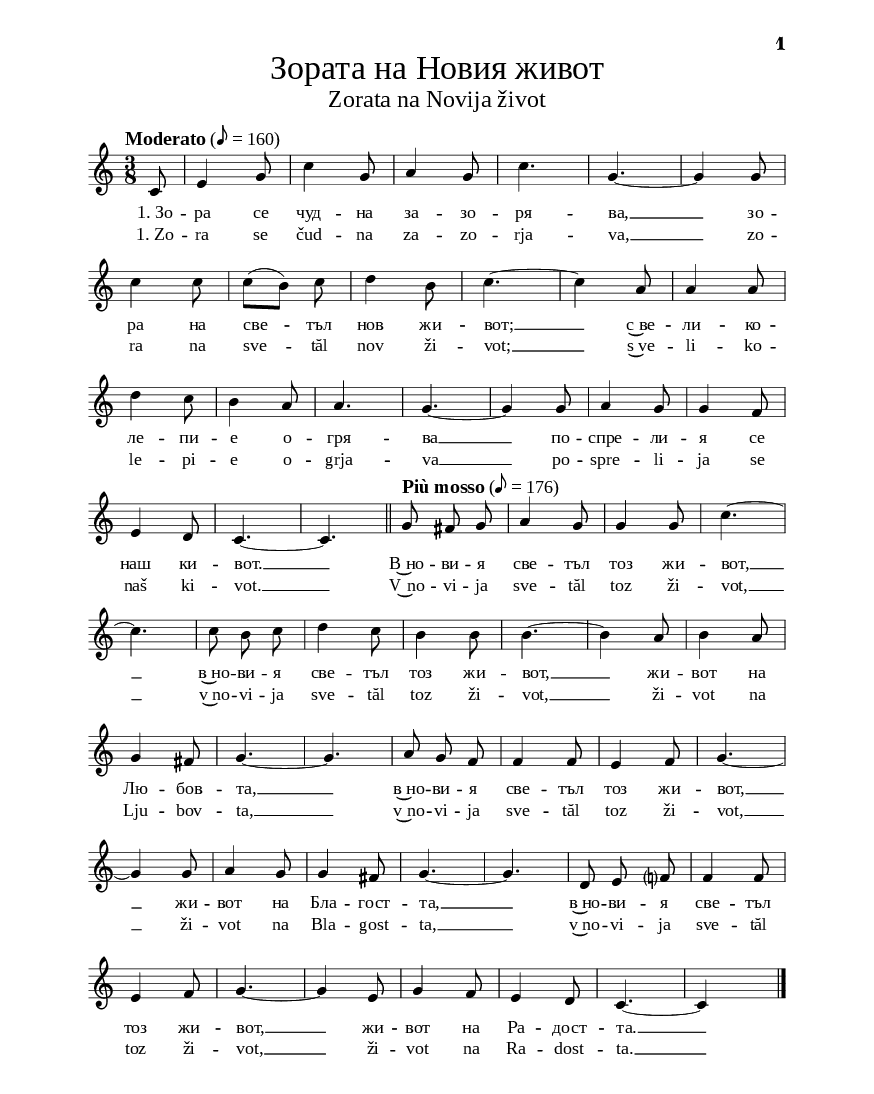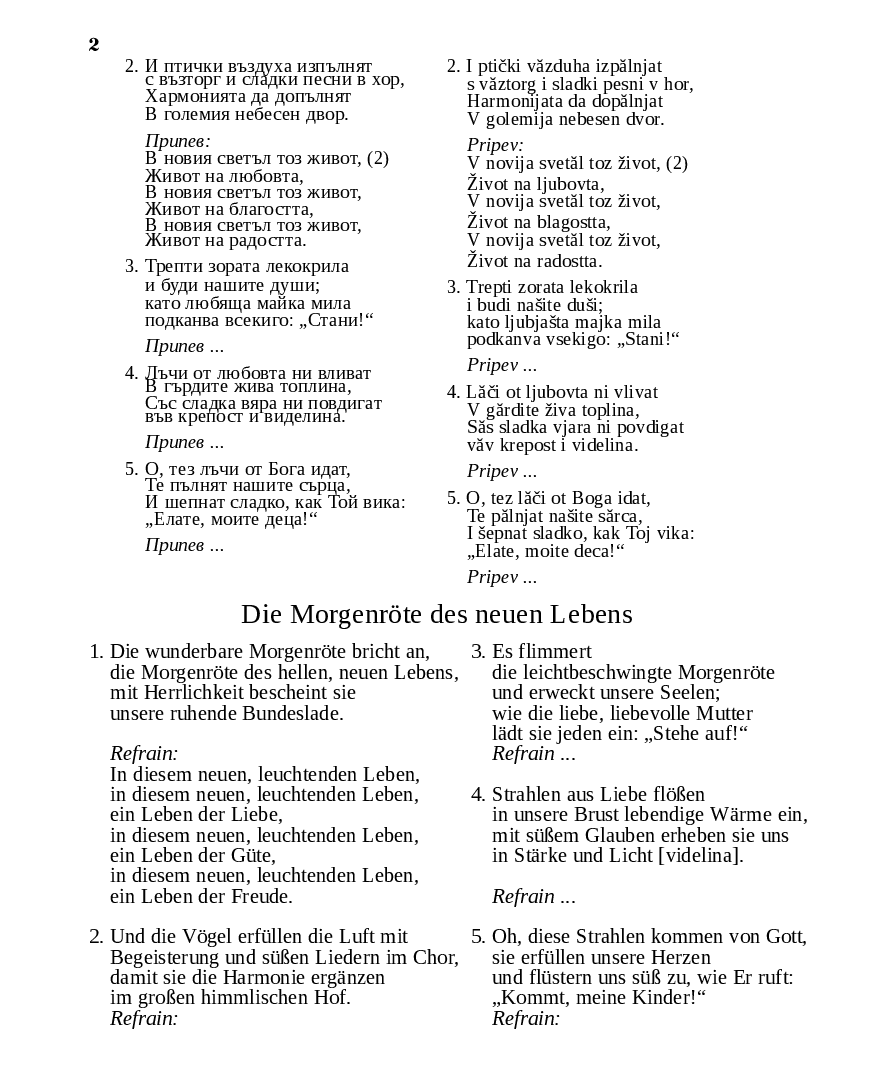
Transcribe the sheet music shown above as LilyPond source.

\version "2.24.2"

% include paper part and global functions
\include "include/globals.ily"

\bookpart {
  \label #'ref016
  \tocItem \markup "Зората на Новия живот – Zorata na Novija život"
  \include "include/bookpart-paper.ily"
  \score {
    \include "include/score-layout.ily"

    \new Voice \absolute  {
      \clef treble
      \key c \major
      \time 3/8
      \tempoFunc "Moderato" 8 "160"
      \partial 8
      \autoBeamOff
      c'8 |e'4 g'8|c''4 g'8 |a'4 g'8 |c''4.| g'4. ~ |  g'4 g'8 |\break
      c''4 c''8| \once \autoBeamOn c''8 ([  b'8  ])  \noBeam  c''8 |d''4 b'8  |c''4. ~ | c''4  a'8| a'4 a'8| \break
      d''4  c''8| b'4 a'8| a'4. | g'4. ~ | g'4  g'8 | a'4 g'8 | g'4 f'8 | \break
      e'4 d'8| c'4. ~ | c'4.  | \bar "||"
      \tempoFunc "Più mosso" 8 "176"
      g'8  fis'8 g'8 | a'4 g'8 | g'4 g'8 | c''4. ~ | \break
      c''4.  | c''8 b'8 c''8| d''4 c''8 | b'4  b'8 | b'4. ~ | b'4   a'8| b'4 a'8 | \break
      g'4 fis'8 | g'4. ~ | g'4.  | a'8 g'8 f'8 | f'4 f'8 | e'4 f'8 | g'4. ~ | \break
      g'4  g'8 | a'4 g'8 | g'4 fis'8 | g'4. ~ | g'4. | d'8 e'8 f'?8| f'4 f'8 | \break
      e'4 f'8 | g'4. ~ |g'4  e'8 | g'4 f'8 | e'4 d'8 | c'4. ~ | c' 4 s8 | \bar "|."
    }

    \addlyrics {
      "1. Зо" -- ра се чуд -- на за -- зо -- ря -- ва, __ зо --
      ра на све -- тъл нов жи -- вот; __ с~ве -- ли -- ко --
      ле -- пи -- е о -- гря -- ва __  по -- спре -- ли -- я се
      наш ки -- вот. __  В~но -- ви -- я све -- тъл тоз жи -- вот, __
      в~но -- ви -- я све -- тъл тоз жи -- вот, __  жи -- вот на
      Лю -- бов -- та, __   в~но -- ви -- я све -- тъл тоз жи -- вот, __
      жи -- вот на Бла -- гост -- та, __  в~но -- ви -- я све -- тъл
      тоз жи -- вот, __  жи -- вот на Ра -- дост -- та. __ 
    }

   \addlyrics {
      "1. Zo" -- ra se čud -- na za -- zo -- rja -- va, __ zo --
      ra na sve -- tăl nov ži -- vot; __ s~ve -- li -- ko --
      le -- pi -- e o -- grja -- va __  po -- spre -- li -- ja se
      naš ki -- vot. __ V~no -- vi -- ja sve -- tăl toz ži -- vot, __
      v~no -- vi -- ja sve -- tăl toz ži -- vot, __ ži -- vot na
      Lju -- bov -- ta,  __  v~no -- vi -- ja sve -- tăl toz ži -- vot, __
      ži -- vot na Bla -- gost -- ta, __ v~no -- vi -- ja sve -- tăl
      toz ži -- vot, __  ži -- vot na Ra -- dost -- ta. __ 
    }

    \header {
      title = \titleFunc "Зората на Новия живот" "Zorata na Novija život"
    }

    \midi{}
  } % score

  \pageBreak

  \markup \fontsize #+1.7 {
    \hspace #5
    \override #'(baseline-skip . 1.8)
    \column {
      \line { 2. И птички въздуха изпълнят }
      \line {   "   " с възторг и сладки песни в хор, }
      \line {   "   " Хармонията да допълнят }
      \line {   "   " В големия небесен двор.}

      \line { " " }
      \line { "   " \italic {Припев: } }
      \line {  "   " В новия светъл тоз живот, (2) }
      \line { "   " Живот на любовта, }
      \line {  "   " В новия светъл тоз живот,}
      \line { "   " Живот на благостта, }
      \line { "   "  В новия светъл тоз живот,}
      \line {  "   " Живот на радостта.}
      \line { " " }

      \line { 3. Трепти зората лекокрила  }
      \line {   "   " и буди нашите души; }
      \line {   "   " като любяща майка мила}
      \line {   "   " подканва всекиго: „Стани!“}

      \line { " " }
      \line { "   " \italic {Припев ...} }
      \line { " " }

      \line { 4. Лъчи от любовта ни вливат }
      \line {   "   " В гърдите жива топлина, }
      \line {   "   " Със сладка вяра ни повдигат }
      \line {   "   " във крепост и виделина. }

      \line { " " }
      \line { "   " \italic {Припев ...} }
      \line { " " }

      \line { 5.  О, тез лъчи от Бога идат, }
      \line {   "   " Те пълнят нашите сърца, }
      \line {   "   " И шепнат сладко, как Той вика: }
      \line {   "   " „Елате, моите деца!“ }
      \line { " " }
      \line { "   " \italic {Припев ...} }
      \line { " " }
    }

    \hspace #5
    \override #'(baseline-skip . 1.8)
        \column {
      \line { 2. I ptički văzduha izpălnjat }
      \line {   "   " s văztorg i sladki pesni v hor, }
      \line {   "   " Harmonijata da dopălnjat }
      \line {   "   " V golemija nebesen dvor.}

      \line { " " }
      \line { "   " \italic {Pripev: } }
      \line {  "   " V novija svetăl toz život, (2) }
      \line { "   " Život na ljubovta, }
      \line {  "   " V novija svetăl toz život,}
      \line { "   " Život na blagostta, }
      \line { "   "  V novija svetăl toz život,}
      \line {  "   " Život na radostta.}
      \line { " " }

      \line { 3. Trepti zorata lekokrila  }
      \line {   "   " i budi našite duši; }
      \line {   "   " kato ljubjašta majka mila}
      \line {   "   " podkanva vsekigo: „Stani!“}

      \line { " " }
      \line { "   " \italic {Pripev ...} }
      \line { " " }

      \line { 4. Lăči ot ljubovta ni vlivat }
      \line {   "   " V gărdite živa toplina, }
      \line {   "   " Săs sladka vjara ni povdigat }
      \line {   "   " văv krepost i videlina. }

      \line { " " }
      \line { "   " \italic {Pripev ...} }
      \line { " " }

      \line { 5.  O, tez lăči ot Boga idat, }
      \line {   "   " Te pălnjat našite sărca, }
      \line {   "   " I šepnat sladko, kak Toj vika: }
      \line {   "   " „Elate, moite deca!“ }
      \line { " " }
      \line { "   " \italic {Pripev ...} }
      \line { " " }
    } %column
  } % markup

  \markup \empty-one

  % include foreign translation(s) of the song
  \version "2.24.3"

\markup \fill-line { \fontsize #deTitleFontSize "Die Morgenröte des neuen Lebens" }
\markup \null
\markup \null
\markup \fontsize #+2.3 {

  \override #'(baseline-skip . 2.8)

  \column {
    \line { 1. Die wunderbare Morgenröte bricht an, }
    \line {   "   " die Morgenröte des hellen, neuen Lebens, }
    \line {   "   " mit Herrlichkeit bescheint sie}
    \line {   "   " unsere ruhende Bundeslade.}
    \line { " " }
    \line { "   " \italic { Refrain:}  }
    \line {   "   "In diesem neuen, leuchtenden Leben, }
     \line {   "   "in diesem neuen, leuchtenden Leben, }
    \line {   "   "ein Leben der Liebe, }
    \line {   "   " in diesem neuen, leuchtenden Leben, }
    \line {   "   " ein Leben der Güte, }
    \line {   "   "in diesem neuen, leuchtenden Leben, }
    \line {   "   "ein Leben der Freude.}

    \line { " " }
    \line { 2. Und die Vögel erfüllen die Luft mit }
    \line {   "   "Begeisterung und süßen Liedern im Chor, }
    \line {   "   " damit sie die Harmonie ergänzen }
    \line {   "   " im großen himmlischen Hof. }

    \line { "   " \italic { Refrain:}  }

  }
 \hspace #1
  \override #'(baseline-skip . 2.8)
 

  \column {
    \line { 3. Es flimmert  }
    \line {   "   " die leichtbeschwingtе Morgenröte }
    \line {   "   " und erweckt unsere Seelen; }
    \line {   "   " wie die liebe, liebevolle Mutter }
    \line {   "   " lädt sie jeden ein: „Stehe auf!“ }
    \line { "   " \italic { Refrain } ... }
    \line { " " }

    \line { 4. Strahlen aus Liebe flößen }
    \line {   "   " in unsere Brust lebendige Wärme ein, }
    \line {   "   " mit süßem Glauben erheben sie uns }
    \line {   "   " in Stärke und Licht [videlina].}

    \line { " " }
    \line { "   " \italic { Refrain } ... }

    \line { " " }
    \line { 5. Oh, diese Strahlen kommen von Gott, }
    \line {   "   " sie erfüllen unsere Herzen }
    \line {   "   " und flüstern uns süß zu, wie Er ruft: }
    \line {   "   " „Kommt, meine Kinder!“}
    \line { "   " \italic { Refrain:}  }

  }
}


} % bookpart
